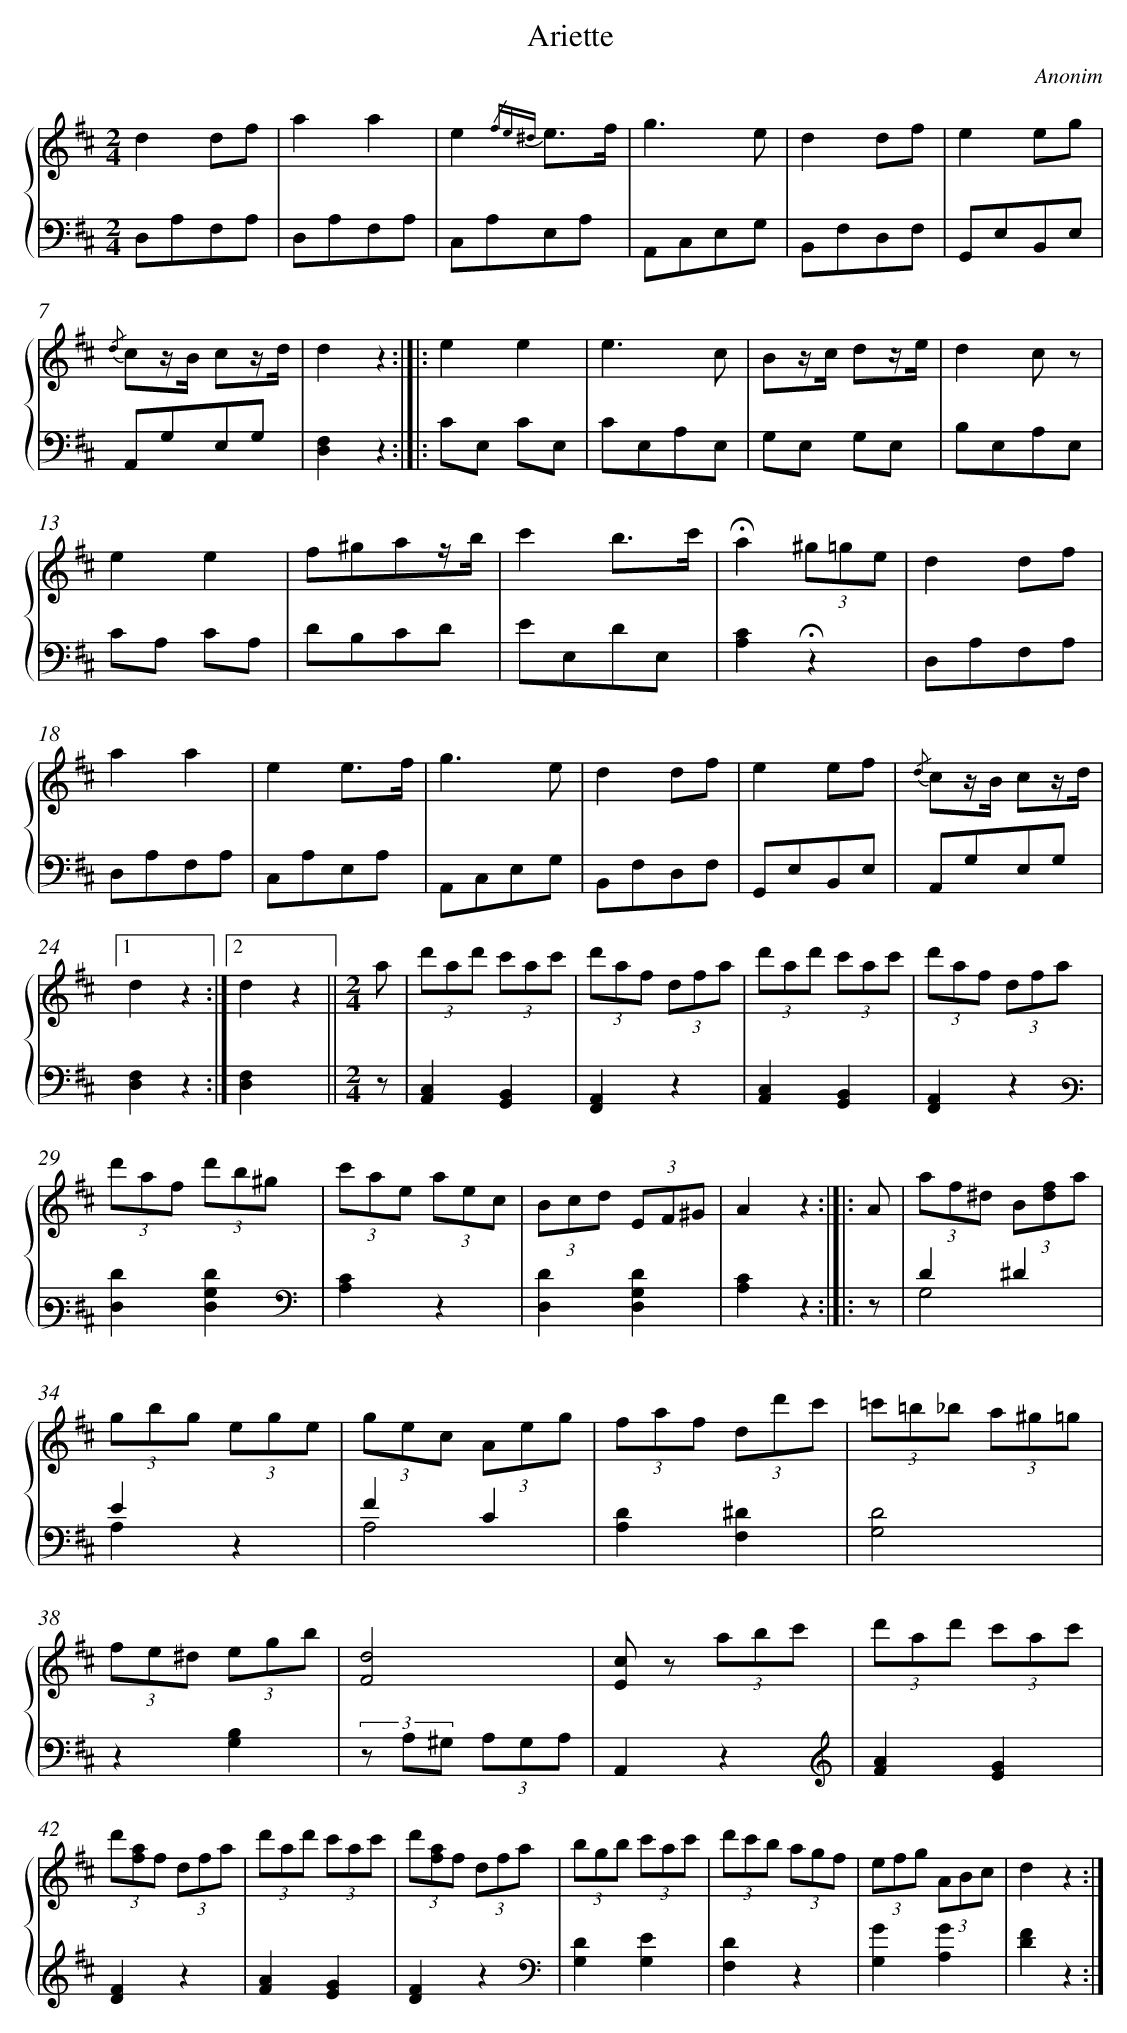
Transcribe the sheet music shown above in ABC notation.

X:1
T: Ariette
C: Anonim
L: 1/8
M: 2/4
%%staves {1 2}
V: 1 clef=treble
V: 2 clef=bass
K: D
[V:1] d2df |
[V:2] D,A,F,A, |
[V:1] a2a2 |
[V:2] D,A,F,A, |
[V:1] e2{/fe^d} e3/f/ |
[V:2] C,A,E,A, |
[V:1] g3e |
[V:2] A,,C,E,G, |
[V:1] d2df |
[V:2] B,,F,D,F, |
[V:1] e2eg |
[V:2] G,,E,B,,E, |
[V:1] {/d} cz/B/ cz/d/ |
[V:2] A,,G,E,G, |
[V:1] d2z2 :|]|:
[V:2] [F,2D,2]z2 :|]|:
[V:1] e2e2 |
[V:2] CE, CE, |
[V:1] e3c |
[V:2] CE,A,E, |
[V:1] Bz/c/ dz/e/ |
[V:2] G,E, G,E, |
[V:1] d2c z |
[V:2] B,E,A,E, |
[V:1] e2e2 |
[V:2] CA, CA, |
[V:1] f^gaz/b/ |
[V:2] DB,CD |
[V:1] c'2b3/c'/ |
[V:2] EE,DE, |
[V:1] !fermata!a2(3^g=ge |
[V:2] [C2A,2]!fermata!z2 |
[V:1] d2df |
[V:2] D,A,F,A, |
[V:1] a2a2 |
[V:2] D,A,F,A, |
[V:1] e2e3/f/ |
[V:2] C,A,E,A, |
[V:1] g3e |
[V:2] A,,C,E,G, |
[V:1] d2df |
[V:2] B,,F,D,F, |
[V:1] e2ef |
[V:2] G,,E,B,,E, |
[V:1] {/d} cz/B/ cz/d/ |[1
[V:2] A,,G,E,G, |
[V:1] d2z2 :|][2
[V:2] [F,2D,2]z2 :|]
[V:1] d2z2 ||
[V:2] [F,2D,2]x2 ||
[V:1] [M:2/4]a |
[V:2] [M:2/4]z |
[V:1] (3d'ad' (3c'ac' |
[V:2] [C,2A,,2][B,,2G,,2] |
[V:1] (3d'af (3dfa |
[V:2] [A,,2F,,2]z2 |
[V:1] (3d'ad' (3c'ac' |
[V:2] [C,2A,,2][B,,2G,,2] |
[V:1] (3d'af (3dfa |
[V:2] [A,,2F,,2]z2 |
[V:1] (3d'af (3d'b^g |
[V:2] [K:clef=F3][F2F,2][F2B,2F,2][K:clef=bass] |
[V:1] (3c'ae (3aec |
[V:2] [C2A,2]z2 |
[V:1] (3Bcd (3EF^G |
[V:2] [D2D,2][D2G,2D,2] |
[V:1] A2z2 :|]|:
[V:2] [C2A,2]z2 :|]|:
[V:1] A |
[V:2] z |
[V:1] (3af^d (3B[fd]a |
[V:2] D2^D2 & G,4 |
[V:1] (3gbg (3ege |
[V:2] E2x2 & A,2z2 |
[V:1] (3gec (3Aeg |
[V:2] F2C2 & A,4 |
[V:1] (3faf (3dd'c' |
[V:2] [D2A,2][^D2F,2] |
[V:1] (3=c'=b_b (3a^g=g |
[V:2] [D4G,4] |
[V:1] (3fe^d (3egb |
[V:2] z2[B,2G,2] |
[V:1] [d4F4] |
[V:2] (3z A,^G, (3A,G,A, |
[V:1] [cE] z (3abc' |
[V:2] A,,2z2[K:clef=treble] |
[V:1] (3d'ad' (3c'ac' |
[V:2] [A2F2][G2E2] |
[V:1] (3d'[af]f (3dfa |
[V:2] [F2D2]z2 |
[V:1] (3d'ad' (3c'ac' |
[V:2] [A2F2][G2E2] |
[V:1] (3d'[af]f (3dfa |
[V:2] [F2D2]z2[K:clef=bass] |
[V:1] (3bgb (3c'ac' |
[V:2] [D2G,2][E2G,2] |
[V:1] (3d'c'b (3agf |
[V:2] [D2F,2]z2 |
[V:1] (3efg (3ABc |
[V:2] [G2G,2][G2A,2] |
[V:1] d2z2 :|]
[V:2] [F2D2]z2 :|]
